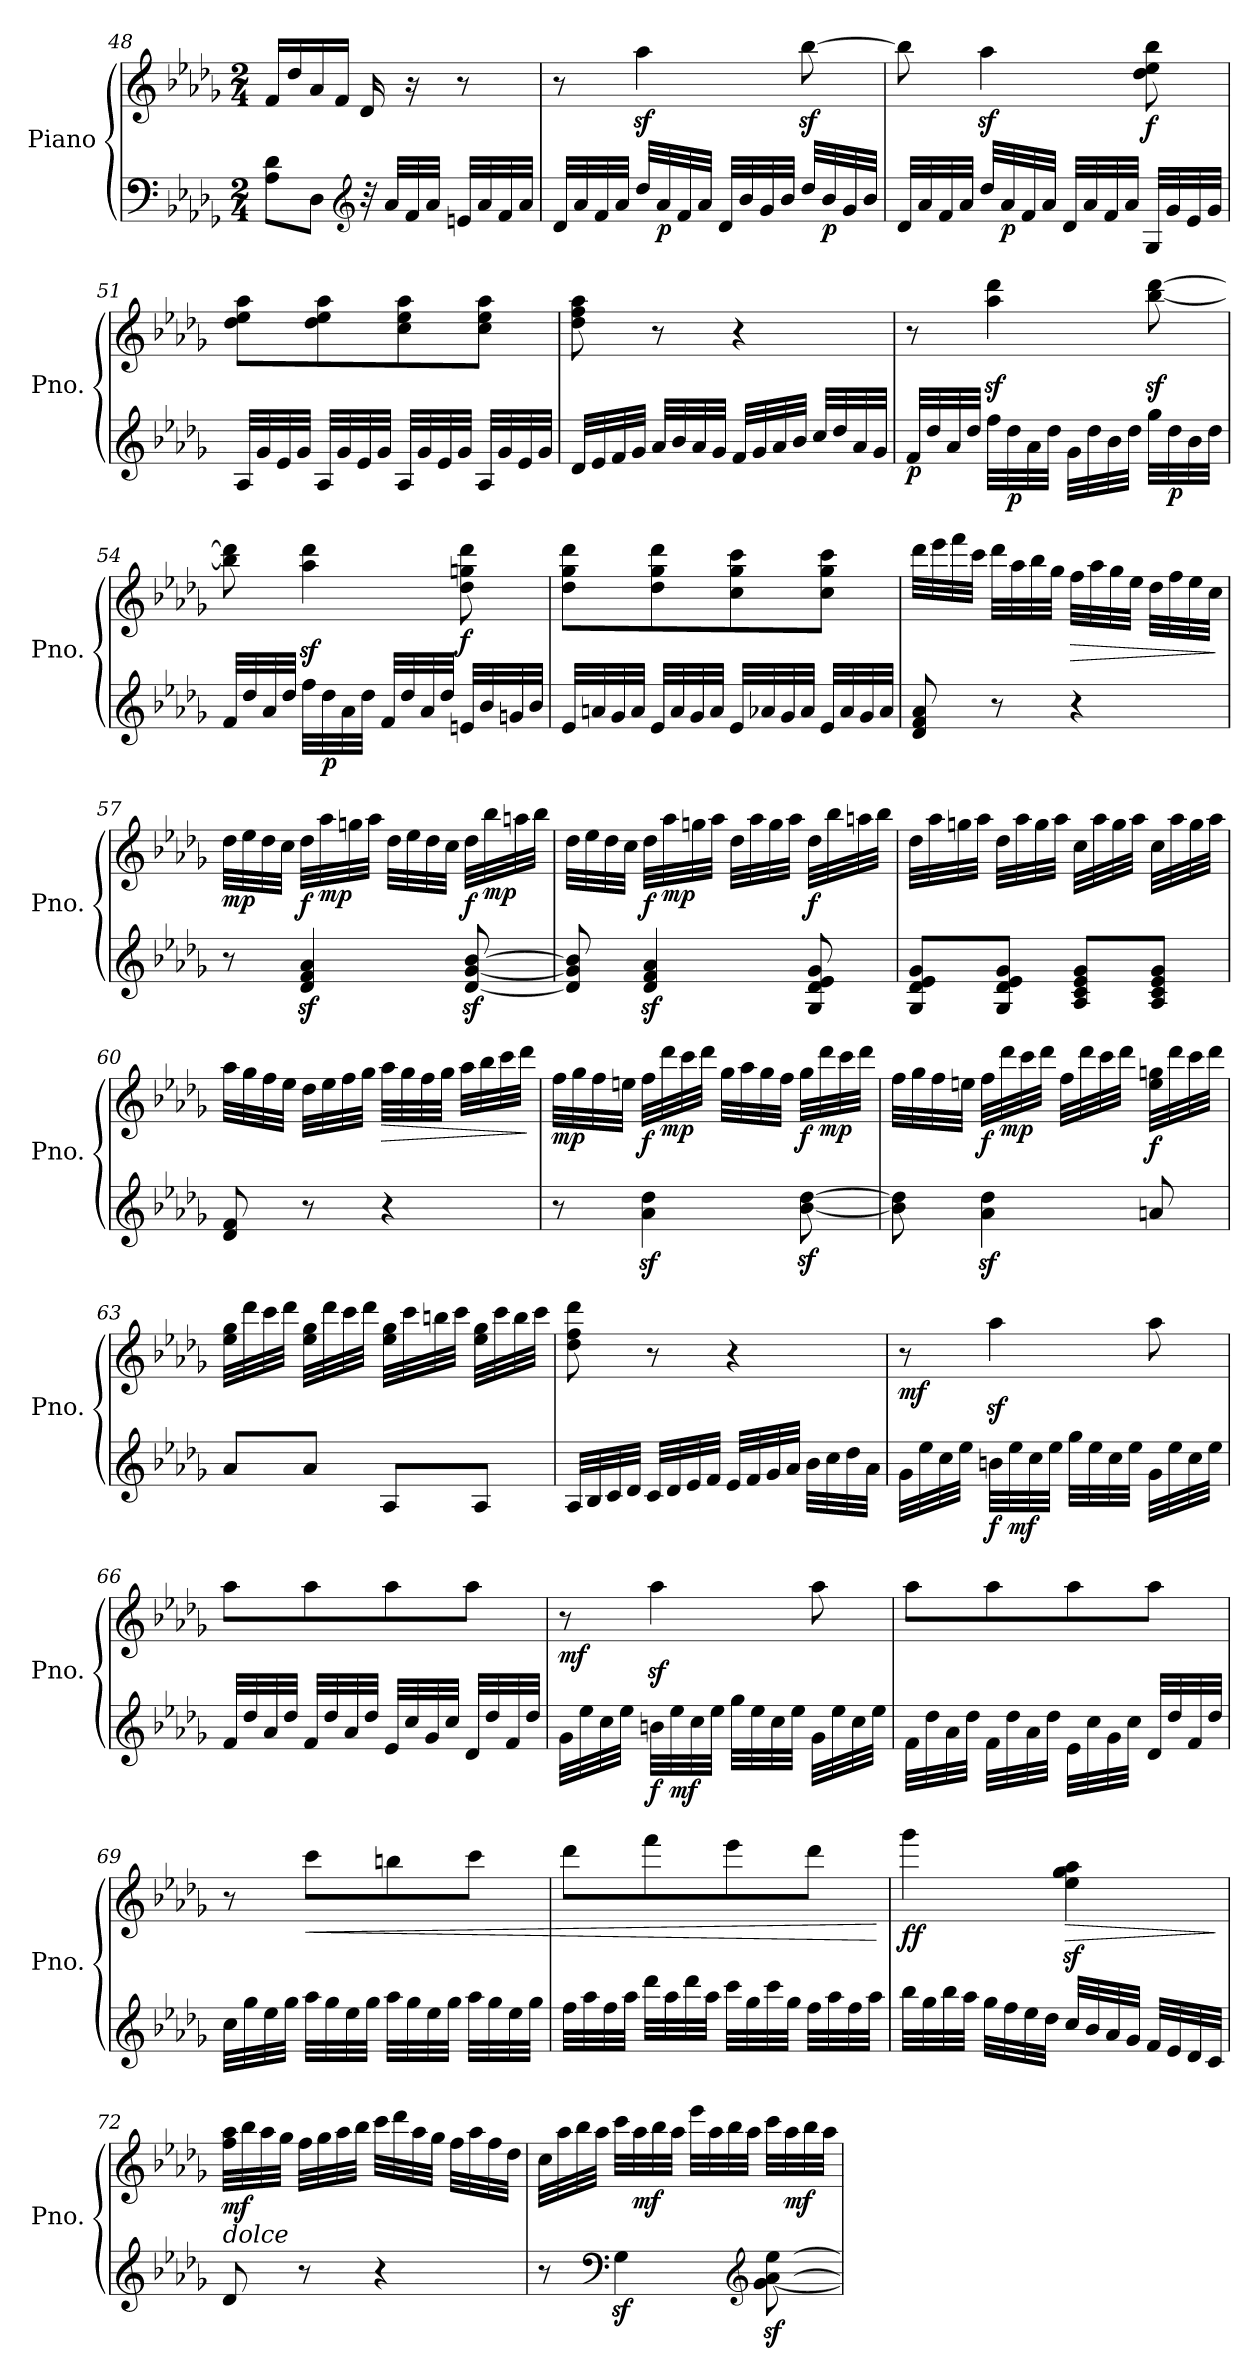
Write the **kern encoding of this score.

**kern	**kern	**dynam
*part1	*part1	*part1
*staff2	*staff1	*staff1/2
*I"Piano	*	*
*I'Pno.	*	*
!!LO:LB:g=z
*clefF4	*clefG2	*
*k[b-e-a-d-g-]	*k[b-e-a-d-g-]	*
*M2/4	*M2/4	*
=48	=48	=48
8A-\ 8d-\L	16f/LL	.
.	16dd-/	.
8D-\J	16a-/	.
.	16f/JJ	.
*clefG2	*	*
*	*MM72	*
32r	16d-/	.
32a-/LLL	.	.
32f/	16r	.
32a-/JJJ	.	.
32en/LLL	8r	.
32a-/	.	.
32f/	.	.
32a-/JJJ	.	.
!!LO:LB:g=z
=49	=49	=49
32d-/LLL	8r	.
32a-/	.	.
32f/	.	.
32a-/JJJ	.	.
32dd-/LLL	4aa-z<\	.
!	!	!LO:DY:b=2
32a-/	.	p
32f/	.	.
32a-/JJJ	.	.
32d-/LLL	.	.
32b-/	.	.
32g-/	.	.
32b-/JJJ	.	.
32dd-/LLL	[8bb-z<\	.
!	!	!LO:DY:b=2
32b-/	.	p
32g-/	.	.
32b-/JJJ	.	.
=50	=50	=50
32d-/LLL	8bb-\]	.
32a-/	.	.
32f/	.	.
32a-/JJJ	.	.
32dd-/LLL	4aa-z<\	.
!	!	!LO:DY:b=2
32a-/	.	p
32f/	.	.
32a-/JJJ	.	.
32d-/LLL	.	.
32a-/	.	.
32f/	.	.
32a-/JJJ	.	.
!	!	!LO:DY:b
32G-/LLL	8dd-\ 8ee-\ 8bb-\	f
32g-/	.	.
32e-/	.	.
32g-/JJJ	.	.
=51	=51	=51
32A-/LLL	8dd-\ 8ee-\ 8aa-\L	.
32g-/	.	.
32e-/	.	.
32g-/JJJ	.	.
32A-/LLL	8dd-\ 8ee-\ 8aa-\	.
32g-/	.	.
32e-/	.	.
32g-/JJJ	.	.
32A-/LLL	8cc\ 8ee-\ 8aa-\	.
32g-/	.	.
32e-/	.	.
32g-/JJJ	.	.
32A-/LLL	8cc\ 8ee-\ 8aa-\J	.
32g-/	.	.
32e-/	.	.
32g-/JJJ	.	.
!!LO:LB:g=z
=52	=52	=52
32d-/LLL	8dd-\ 8ff\ 8aa-\	.
32e-/	.	.
32f/	.	.
32g-/JJJ	.	.
32a-/LLL	8r	.
32b-/	.	.
32a-/	.	.
32g-/JJJ	.	.
32f/LLL	4r	.
32g-/	.	.
32a-/	.	.
32b-/JJJ	.	.
32cc/LLL	.	.
32dd-/	.	.
32a-/	.	.
32g-/JJJ	.	.
=53	=53	=53
!	!	!LO:DY:b=2
32f/LLL	8r	p
32dd-/	.	.
32a-/	.	.
32dd-/JJJ	.	.
32ff\LLL	4aa-\z< 4ddd-\z<	.
!	!	!LO:DY:b=2
32dd-\	.	p
32a-\	.	.
32dd-\JJJ	.	.
32g-\LLL	.	.
32dd-\	.	.
32b-\	.	.
32dd-\JJJ	.	.
32gg-\LLL	[8bb-\z< [8ddd-\z<	.
!	!	!LO:DY:b=2
32dd-\	.	p
32b-\	.	.
32dd-\JJJ	.	.
=54	=54	=54
32f/LLL	8bb-\] 8ddd-\]	.
32dd-/	.	.
32a-/	.	.
32dd-/JJJ	.	.
32ff\LLL	4aa-\z< 4ddd-\z<	.
!	!	!LO:DY:b=2
32dd-\	.	p
32a-\	.	.
32dd-\JJJ	.	.
32f/LLL	.	.
32dd-/	.	.
32a-/	.	.
32dd-/JJJ	.	.
!	!	!LO:DY:b
32en/LLL	8dd-\ 8ggn\ 8ddd-\	f
32b-/	.	.
32gn/	.	.
32b-/JJJ	.	.
!!LO:PB:g=z
=55	=55	=55
32e-/LLL	8dd-\ 8gg-\ 8ddd-\L	.
32an/	.	.
32g-/	.	.
32a/JJJ	.	.
32e-/LLL	8dd-\ 8gg-\ 8ddd-\	.
32a/	.	.
32g-/	.	.
32a/JJJ	.	.
32e-/LLL	8cc\ 8gg-\ 8ccc\	.
32a-X/	.	.
32g-/	.	.
32a-/JJJ	.	.
32e-/LLL	8cc\ 8gg-\ 8ccc\J	.
32a-/	.	.
32g-/	.	.
32a-/JJJ	.	.
=56	=56	=56
8d-/ 8f/ 8a-/	32ddd-\LLL	.
.	32eee-\	.
.	32fff\	.
.	32ccc\JJJ	.
8r	32ddd-\LLL	.
.	32aa-\	.
.	32bb-\	.
.	32gg-\JJJ	.
!	!	!LO:HP:b
4r	32ff\LLL	>
.	32aa-\	.
.	32gg-\	.
.	32ee-\JJJ	.
.	32dd-\LLL	.
.	32ff\	.
.	32ee-\	.
.	32cc\JJJ	.
.	.	]
!!LO:LB:g=z
=57	=57	=57
!	!	!LO:DY:b
8r	32dd-\LLL	mp
.	32ee-\	.
.	32dd-\	.
.	32cc\JJJ	.
!	!	!LO:DY:b
4d-/z< 4f/z< 4a-/z<	32dd-\LLL	f
!	!	!LO:DY:b
.	32aa-\	mp
.	32ggn\	.
.	32aa-\JJJ	.
.	32dd-\LLL	.
.	32ee-\	.
.	32dd-\	.
.	32cc\JJJ	.
!	!	!LO:DY:b
[8d-/z< [8g-/z< [8b-/z<	32dd-\LLL	f
!	!	!LO:DY:b
.	32bb-\	mp
.	32aan\	.
.	32bb-\JJJ	.
!!LO:LB:g=z
=58	=58	=58
8d-/] 8g-/] 8b-/]	32dd-\LLL	.
.	32ee-\	.
.	32dd-\	.
.	32cc\JJJ	.
!	!	!LO:DY:b
4d-/z< 4f/z< 4a-/z<	32dd-\LLL	f
!	!	!LO:DY:b
.	32aa-\	mp
.	32ggn\	.
.	32aa-\JJJ	.
.	32dd-\LLL	.
.	32aa-\	.
.	32gg\	.
.	32aa-\JJJ	.
!	!	!LO:DY:b
8G-/ 8d-/ 8e-/ 8g-/	32dd-\LLL	f
.	32bb-\	.
.	32aan\	.
.	32bb-\JJJ	.
=59	=59	=59
8G-/ 8d-/ 8e-/ 8g-/L	32dd-\LLL	.
.	32aa-\	.
.	32ggn\	.
.	32aa-\JJJ	.
8G-/ 8d-/ 8e-/ 8g-/J	32dd-\LLL	.
.	32aa-\	.
.	32gg\	.
.	32aa-\JJJ	.
8A-/ 8c/ 8e-/ 8g-/L	32cc\LLL	.
.	32aa-\	.
.	32gg\	.
.	32aa-\JJJ	.
8A-/ 8c/ 8e-/ 8g-/J	32cc\LLL	.
.	32aa-\	.
.	32gg\	.
.	32aa-\JJJ	.
!!LO:LB:g=z
=60	=60	=60
8d-/ 8f/	32aa-\LLL	.
.	32gg-\	.
.	32ff\	.
.	32ee-\JJJ	.
8r	32dd-\LLL	.
.	32ee-\	.
.	32ff\	.
.	32gg-\JJJ	.
!	!	!LO:HP:b
4r	32aa-\LLL	>
.	32gg-\	.
.	32ff\	.
.	32gg-\JJJ	.
.	32aa-\LLL	.
.	32bb-\	.
.	32ccc\	.
.	32ddd-\JJJ	.
.	.	]
!!LO:PB:g=z
=61	=61	=61
!	!	!LO:DY:b
8r	32ff\LLL	mp
.	32gg-\	.
.	32ff\	.
.	32een\JJJ	.
!	!	!LO:DY:b
4a-\z> 4dd-\z>	32ff\LLL	f
!	!	!LO:DY:b
.	32ddd-\	mp
.	32ccc\	.
.	32ddd-\JJJ	.
.	32gg-\LLL	.
.	32aa-\	.
.	32gg-\	.
.	32ff\JJJ	.
!	!	!LO:DY:b
[8b-\z> [8dd-\z>	32gg-\LLL	f
!	!	!LO:DY:b
.	32ddd-\	mp
.	32ccc\	.
.	32ddd-\JJJ	.
=62	=62	=62
8b-\] 8dd-\]	32ff\LLL	.
.	32gg-\	.
.	32ff\	.
.	32een\JJJ	.
!	!	!LO:DY:b
4a-\z> 4dd-\z>	32ff\LLL	f
!	!	!LO:DY:b
.	32ddd-\	mp
.	32ccc\	.
.	32ddd-\JJJ	.
.	32ff\LLL	.
.	32ddd-\	.
.	32ccc\	.
.	32ddd-\JJJ	.
!	!	!LO:DY:b
8an/	32ee\ 32ggn\LLL	f
.	32ddd-\	.
.	32ccc\	.
.	32ddd-\JJJ	.
!!LO:LB:g=z
=63	=63	=63
8a-/L	32ee-\ 32gg-\LLL	.
.	32ddd-\	.
.	32ccc\	.
.	32ddd-\JJJ	.
8a-/J	32ee-\ 32gg-\LLL	.
.	32ddd-\	.
.	32ccc\	.
.	32ddd-\JJJ	.
8A-/L	32ee-\ 32gg-\LLL	.
.	32ccc\	.
.	32bbn\	.
.	32ccc\JJJ	.
8A-/J	32ee-\ 32gg-\LLL	.
.	32ccc\	.
.	32bb\	.
.	32ccc\JJJ	.
!!LO:LB:g=z
=64	=64	=64
32A-/LLL	8dd-\ 8ff\ 8ddd-\	.
32B-/	.	.
32c/	.	.
32d-/JJJ	.	.
32c/LLL	8r	.
32d-/	.	.
32e-/	.	.
32f/JJJ	.	.
32e-/LLL	4r	.
32f/	.	.
32g-/	.	.
32a-/JJJ	.	.
32b-\LLL	.	.
32cc\	.	.
32dd-\	.	.
32a-\JJJ	.	.
=65	=65	=65
!	!	!LO:DY:b
32g-\LLL	8r	mf
32ee-\	.	.
32cc\	.	.
32ee-\JJJ	.	.
!	!	!LO:DY:b=2
32bn\LLL	4aa-z<\	f
!	!	!LO:DY:b=2
32ee-\	.	mf
32cc\	.	.
32ee-\JJJ	.	.
32gg-\LLL	.	.
32ee-\	.	.
32cc\	.	.
32ee-\JJJ	.	.
32g-\LLL	8aa-\	.
32ee-\	.	.
32cc\	.	.
32ee-\JJJ	.	.
=66	=66	=66
32f/LLL	8aa-\L	.
32dd-/	.	.
32a-/	.	.
32dd-/JJJ	.	.
32f/LLL	8aa-\	.
32dd-/	.	.
32a-/	.	.
32dd-/JJJ	.	.
32e-/LLL	8aa-\	.
32cc/	.	.
32g-/	.	.
32cc/JJJ	.	.
32d-/LLL	8aa-\J	.
32dd-/	.	.
32f/	.	.
32dd-/JJJ	.	.
!!LO:LB:g=z
=67	=67	=67
!	!	!LO:DY:b
32g-\LLL	8r	mf
32ee-\	.	.
32cc\	.	.
32ee-\JJJ	.	.
!	!	!LO:DY:b=2
32bn\LLL	4aa-z<\	f
!	!	!LO:DY:b=2
32ee-\	.	mf
32cc\	.	.
32ee-\JJJ	.	.
32gg-\LLL	.	.
32ee-\	.	.
32cc\	.	.
32ee-\JJJ	.	.
32g-\LLL	8aa-\	.
32ee-\	.	.
32cc\	.	.
32ee-\JJJ	.	.
=68	=68	=68
32f\LLL	8aa-\L	.
32dd-\	.	.
32a-\	.	.
32dd-\JJJ	.	.
32f\LLL	8aa-\	.
32dd-\	.	.
32a-\	.	.
32dd-\JJJ	.	.
32e-\LLL	8aa-\	.
32cc\	.	.
32g-\	.	.
32cc\JJJ	.	.
32d-/LLL	8aa-\J	.
32dd-/	.	.
32f/	.	.
32dd-/JJJ	.	.
=69	=69	=69
32cc\LLL	8r	.
32gg-\	.	.
32ee-\	.	.
32gg-\JJJ	.	.
!	!	!LO:HP:b
32aa-\LLL	8ccc\L	<
32gg-\	.	.
32ee-\	.	.
32gg-\JJJ	.	.
32aa-\LLL	8bbn\	.
32gg-\	.	.
32ee-\	.	.
32gg-\JJJ	.	.
32aa-\LLL	8ccc\J	.
32gg-\	.	.
32ee-\	.	.
32gg-\JJJ	.	.
!!LO:LB:g=z
=70	=70	=70
32ff\LLL	8ddd-\L	.
32aa-\	.	.
32ff\	.	.
32aa-\JJJ	.	.
32ddd-\LLL	8fff\	.
32aa-\	.	.
32ddd-\	.	.
32aa-\JJJ	.	.
32ccc\LLL	8eee-\	.
32gg-\	.	.
32ccc\	.	.
32gg-\JJJ	.	.
32ff\LLL	8ddd-\J	.
32aa-\	.	.
32ff\	.	.
32aa-\JJJ	.	.
.	.	[
=71	=71	=71
!	!	!LO:DY:b
32bb-\LLL	4ggg-\	ff
32gg-\	.	.
32bb-\	.	.
32aa-\JJJ	.	.
32gg-\LLL	.	.
32ff\	.	.
32ee-\	.	.
32dd-\JJJ	.	.
!	!	!LO:HP:b
32cc/LLL	4ee-\z< 4gg-\z< 4aa-\z<	>
32b-/	.	.
32a-/	.	.
32g-/JJJ	.	.
32f/LLL	.	.
32e-/	.	.
32d-/	.	.
32c/JJJ	.	.
.	.	]
!!LO:LB:g=z
=72	=72	=72
!	!LO:TX:b:i:t=dolce	!
!	!	!LO:DY:b
8d-/	32ff\ 32aa-\LLL	mf
.	32bb-\	.
.	32aa-\	.
.	32gg-\JJJ	.
8r	32ff\LLL	.
.	32gg-\	.
.	32aa-\	.
.	32bb-\JJJ	.
4r	32ccc\LLL	.
.	32ddd-\	.
.	32aa-\	.
.	32gg-\JJJ	.
.	32ff\LLL	.
.	32aa-\	.
.	32ff\	.
.	32dd-\JJJ	.
!!LO:PB:g=z
=73	=73	=73
8r	32cc\LLL	.
.	32aa-\	.
.	32bb-\	.
.	32aa-\JJJ	.
*clefF4	*	*
4G-z<\	32ccc\LLL	.
!	!	!LO:DY:b
.	32aa-\	mf
.	32bb-\	.
.	32aa-\JJJ	.
.	32eee-\LLL	.
.	32aa-\	.
.	32bb-\	.
.	32aa-\JJJ	.
*clefG2	*	*
[8g-\z> [8a-\z> [8ee-\z>	32ccc\LLL	.
!	!	!LO:DY:b
.	32aa-\	mf
.	32bb-\	.
.	32aa-\JJJ	.
=	=	=
*-	*-	*-
